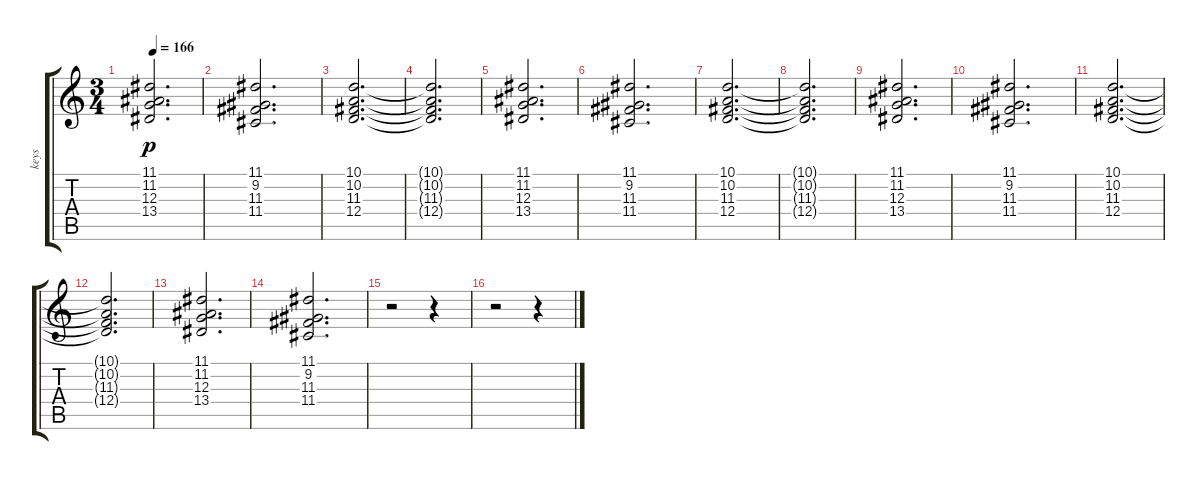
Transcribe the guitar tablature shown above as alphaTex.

\track ("keys" "keys") {instrument stringensemble2}
\staff {score tabs}
\tuning (E4 B3 G3 D3 A2 D2) {hide}
\ts (3 4)
\tempo 166
\clef g2
\ks c
(11.1 11.2 12.3 13.4).2{d dy p} |
(11.1 9.2 11.3 11.4).2{d} |
(10.1 10.2 11.3 12.4).2{d} |
(10.1{t} 10.2{t} 11.3{t} 12.4{t}).2{d} |
(11.1 11.2 12.3 13.4).2{d} |
(11.1 9.2 11.3 11.4).2{d} |
(10.1 10.2 11.3 12.4).2{d} |
(10.1{t} 10.2{t} 11.3{t} 12.4{t}).2{d} |
(11.1 11.2 12.3 13.4).2{d} |
(11.1 9.2 11.3 11.4).2{d} |
(10.1 10.2 11.3 12.4).2{d} |
(10.1{t} 10.2{t} 11.3{t} 12.4{t}).2{d} |
(11.1 11.2 12.3 13.4).2{d} |
(11.1 9.2 11.3 11.4).2{d} |
r.2 r.4 |
r.2 r.4
